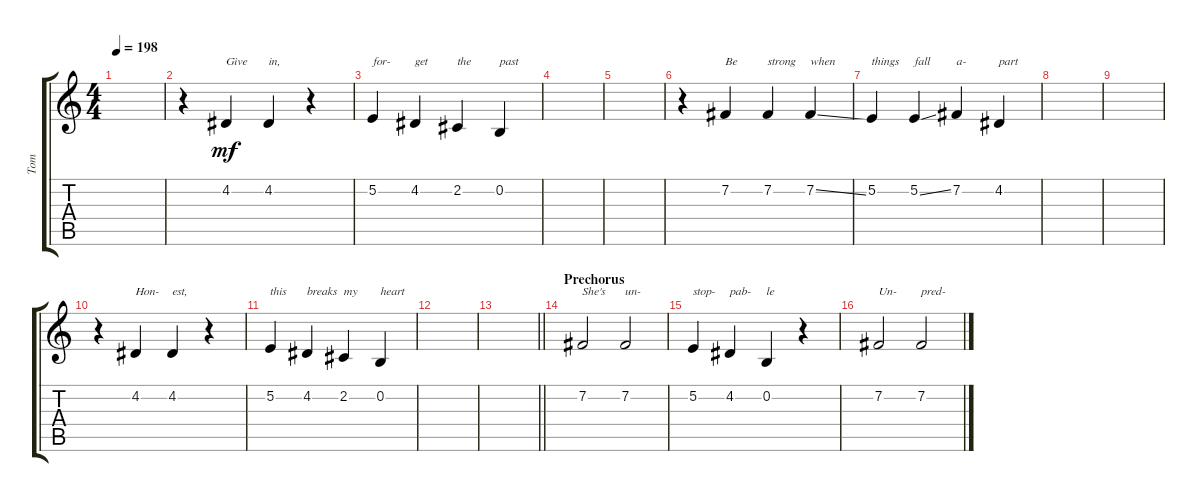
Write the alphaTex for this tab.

\track ("Tom" "Tom") {instrument altosax}
\staff {score tabs}
\tuning (E4 B3 G3 D3 A2 E2) {hide}
\ts (4 4)
\tempo 198
\clef g2
\ks c
|
r.4 4.2.4{txt "Give" dy mf} 4.2.4{txt "in,"} r.4 |
5.2.4{txt "for-"} 4.2.4{txt "get"} 2.2.4{txt "the"} 0.2.4{txt "past"} |
|
|
r.4 7.2.4{txt "Be"} 7.2.4{txt "strong"} 7.2{ss}.4{txt "when"} |
5.2.4{txt "things"} 5.2{ss}.4{txt "fall"} 7.2.4{txt "a-"} 4.2.4{txt "part"} |
|
|
r.4 4.2.4{txt "Hon-"} 4.2.4{txt "est,"} r.4 |
5.2.4{txt "this"} 4.2.4{txt "breaks"} 2.2.4{txt "my"} 0.2.4{txt "heart"} |
|
\barLineRight lightlight
|
\section ("" "Prechorus")
7.2.2{txt "She's"} 7.2.2{txt "un-"} |
5.2.4{txt "stop-"} 4.2.4{txt "pab-"} 0.2.4{txt "le"} r.4 |
7.2.2{txt "Un-"} 7.2.2{txt "pred-"}
